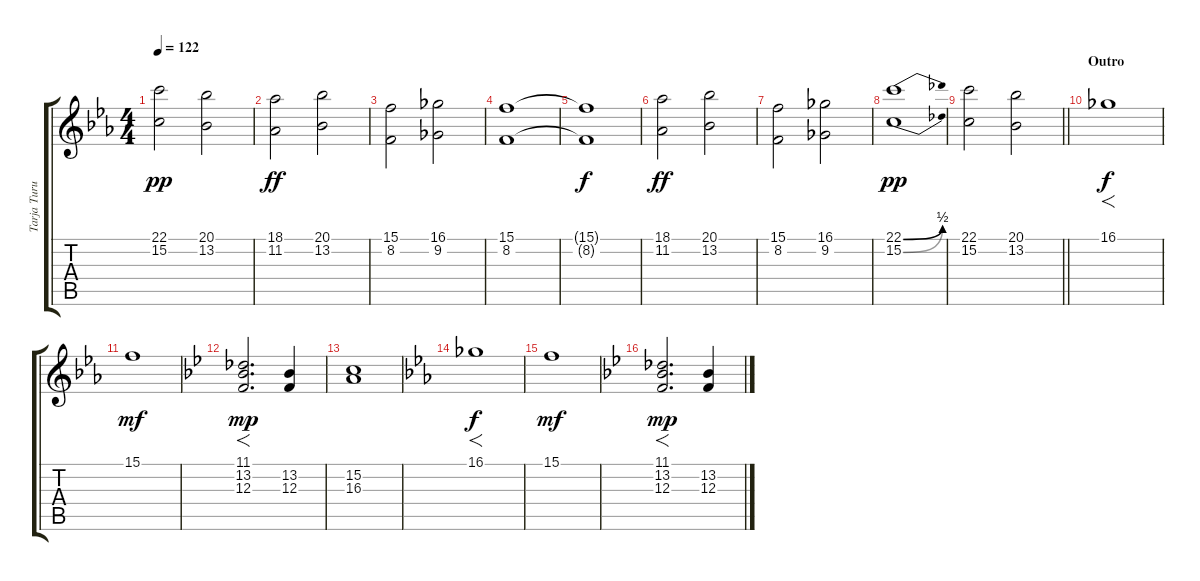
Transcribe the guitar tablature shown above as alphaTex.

\track ("Tarja Turunen " "Tarja Turu") {instrument choiraahs}
\staff {score tabs}
\tuning (D4 A3 F3 C3 G2 D2) {hide}
\ts (4 4)
\tempo 122
\clef g2
\ks eb
(22.1 15.2).2{dy pp} (20.1 13.2).2 |
(18.1 11.2).2{dy ff} (20.1 13.2).2 |
(15.1 8.2).2 (16.1 9.2).2 |
(15.1 8.2).1 |
(15.1{t} 8.2{t}).1{dy f} |
(18.1 11.2).2{dy ff} (20.1 13.2).2 |
(15.1 8.2).2 (16.1 9.2).2 |
(22.1{be (bend 0 0 60 2)} 15.2{be (bend 0 0 60 2)}).1{dy pp} |
\barLineRight lightlight
(22.1 15.2).2 (20.1 13.2).2 |
\section ("" "Outro")
16.1.1{f dy f} |
15.1.1{dy mf} |
\ks bb
(11.1 13.2 12.3).2{f d dy mp} (13.2 12.3).4 |
(15.2 16.3).1 |
\ks eb
16.1.1{f dy f} |
15.1.1{dy mf} |
\ks bb
(11.1 13.2 12.3).2{f d dy mp} (13.2 12.3).4
